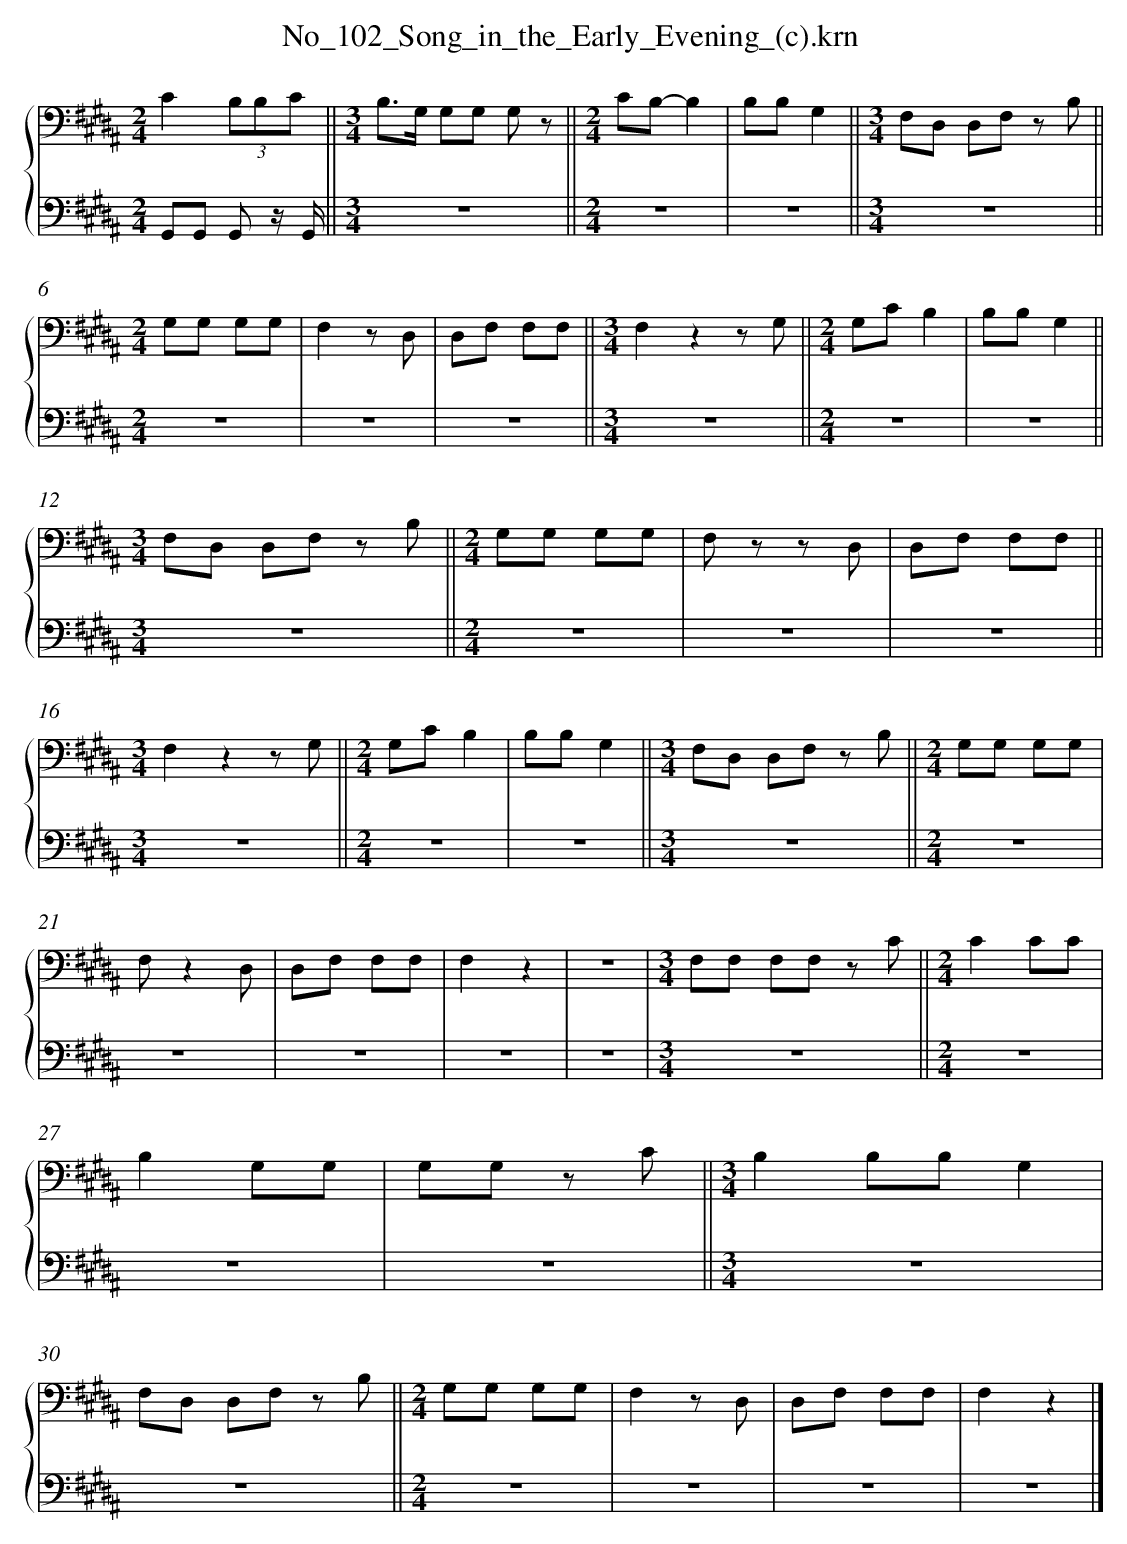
X:1
T: No_102_Song_in_the_Early_Evening_(c).krn
L: 1/8
M: 2/4
%%staves {1 2}
V: 1 clef=bass
V: 2 clef=bass
K: B
[V:1] [K:clef=bass][M:2/4]C2(3B,B,C ||
[V:2] [K:clef=bass][M:2/4]G,,G,, G,, z/ G,,/ ||
[V:1] [M:3/4]B,3/G,/ G,G, G, z ||
[V:2] [M:3/4]z6 ||
[V:1] [M:2/4]CB,-B,2 |
[V:2] [M:2/4]z4 |
[V:1] B,B,G,2 ||
[V:2] z4 ||
[V:1] [M:3/4]F,D, D,F, z B, ||
[V:2] [M:3/4]z6 ||
[V:1] [M:2/4]G,G, G,G, |
[V:2] [M:2/4]z4 |
[V:1] F,2z D, |
[V:2] z4 |
[V:1] D,F, F,F, ||
[V:2] z4 ||
[V:1] [M:3/4]F,2z2z G, ||
[V:2] [M:3/4]z6 ||
[V:1] [M:2/4]G,CB,2 |
[V:2] [M:2/4]z4 |
[V:1] B,B,G,2 ||
[V:2] z4 ||
[V:1] [M:3/4]F,D, D,F, z B, ||
[V:2] [M:3/4]z6 ||
[V:1] [M:2/4]G,G, G,G, |
[V:2] [M:2/4]z4 |
[V:1] F, z z D, |
[V:2] z4 |
[V:1] D,F, F,F, ||
[V:2] z4 ||
[V:1] [M:3/4]F,2z2z G, ||
[V:2] [M:3/4]z6 ||
[V:1] [M:2/4]G,CB,2 |
[V:2] [M:2/4]z4 |
[V:1] B,B,G,2 ||
[V:2] z4 ||
[V:1] [M:3/4]F,D, D,F, z B, ||
[V:2] [M:3/4]z6 ||
[V:1] [M:2/4]G,G, G,G, |
[V:2] [M:2/4]z4 |
[V:1] F,z2D, |
[V:2] z4 |
[V:1] D,F, F,F, |
[V:2] z4 |
[V:1] F,2z2 |
[V:2] z4 |
[V:1] z4 |
[V:2] z4 |
[V:1] [M:3/4]F,F, F,F, z C ||
[V:2] [M:3/4]z6 ||
[V:1] [M:2/4]C2CC |
[V:2] [M:2/4]z4 |
[V:1] B,2G,G, |
[V:2] z4 |
[V:1] G,G, z C ||
[V:2] z4 ||
[V:1] [M:3/4]B,2B,B,G,2 |
[V:2] [M:3/4]z6 |
[V:1] F,D, D,F, z B, ||
[V:2] z6 ||
[V:1] [M:2/4]G,G, G,G, |
[V:2] [M:2/4]z4 |
[V:1] F,2z D, |
[V:2] z4 |
[V:1] D,F, F,F, |
[V:2] z4 |
[V:1] F,2z2 |]
[V:2] z4 |]
